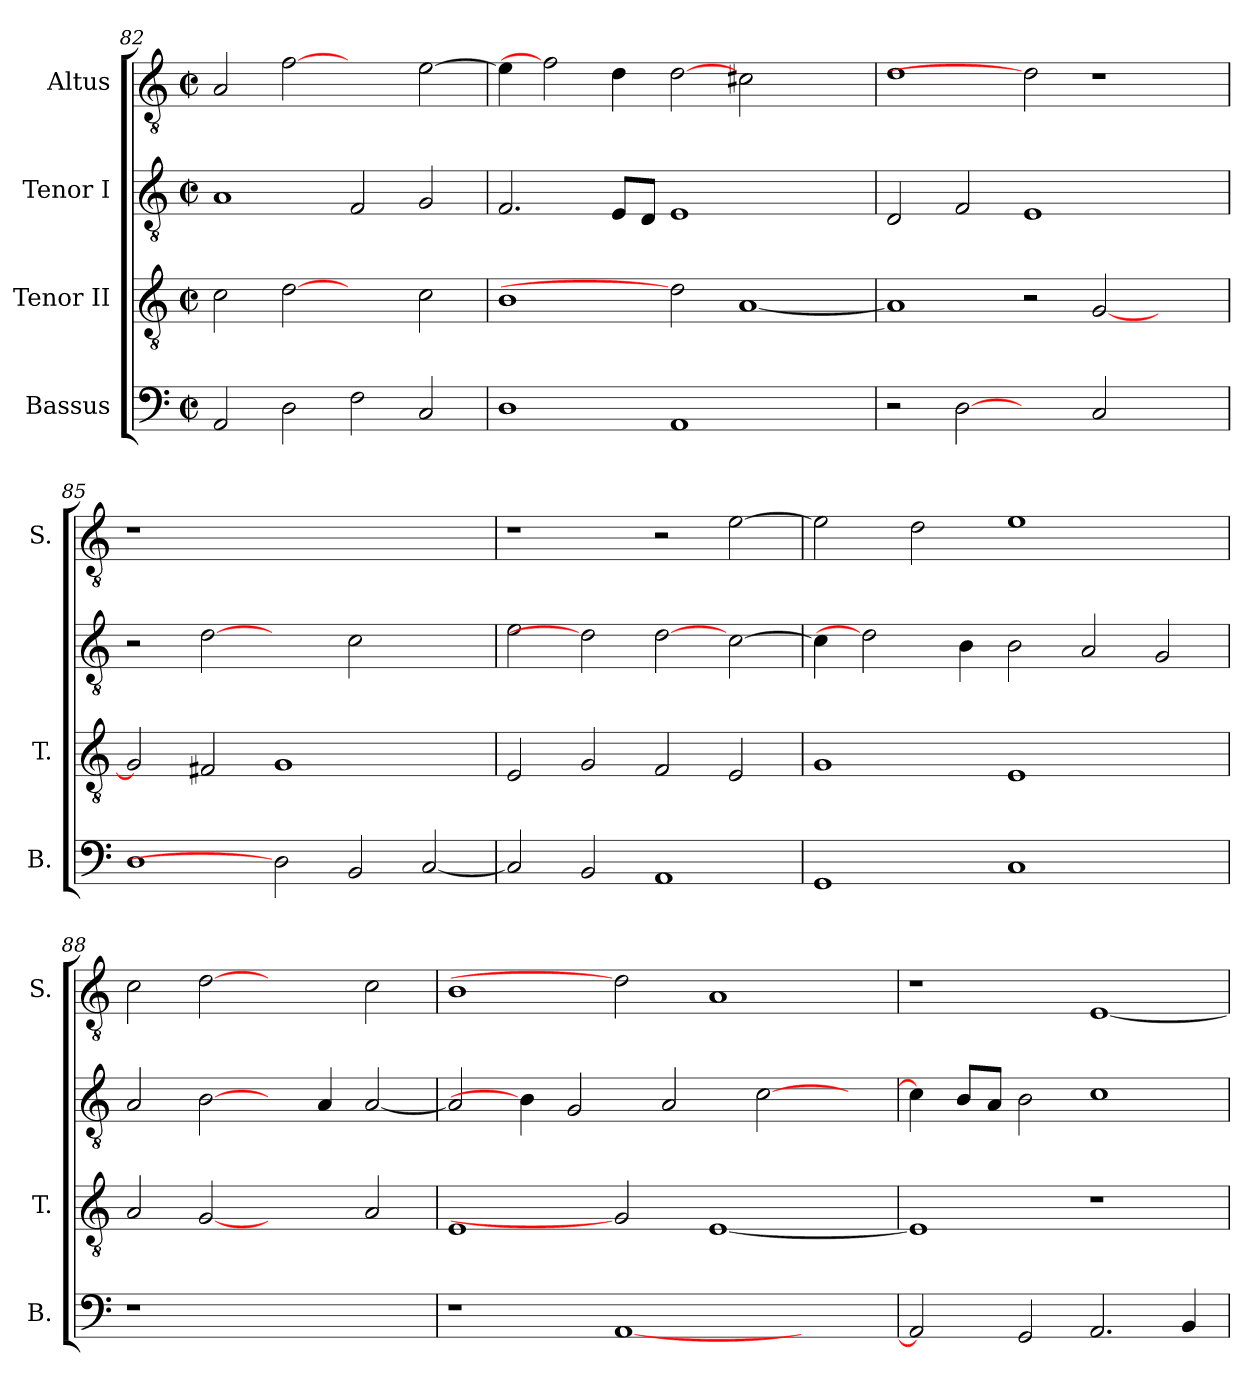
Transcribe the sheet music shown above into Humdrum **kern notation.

**kern	**kern	**kern	**kern
*part4	*part3	*part2	*part1
*staff4	*staff3	*staff2	*staff1
*I"Bassus	*I"Tenor II	*I"Tenor I	*I"Altus
*I'B.	*I'T.	*	*I'S.
*clefF4	*clefGv2	*clefGv2	*clefGv2
*	*ITrd7c12	*ITrd7c12	*ITrd7c12
*k[]	*k[]	*k[]	*k[]
*C:	*C:	*C:	*C:
*M2/2	*M2/2	*M2/2	*M2/2
*met(c|)	*met(c|)	*met(c|)	*met(c|)
=82	=82	=82	=82
2AAi/	2Ci\	1AAi	2AAi/
2Di\	[2Di	.	[2Fi
2Fi\	2ryy	2FFi/	2ryy
2Ci/	2Ci\	2GGi/	[>2Ei\
!!LO:LB:g=z
=83	=83	=83	=83
1Di	1BBi	2.FFi/	4Ei\]
.	.	.	2Fi]
.	.	8EEi/L	4Di\
.	.	8DDi/J	.
1AAi	2Di]	1EEi	[2Di
.	[<1AAi	.	2C#Xi\
2ryy	.	2ryy	2ryy
=84	=84	=84	=84
2r	1AAi]	2DDi/	1Di
[2Di	.	2FFi/	.
2ryy	2r	1EEi	2Di]
2Ci/	[<2GGi/	.	1r
2ryy	2ryy	2ryy	.
=85	=85	=85	=85
!	!	!	!LO:N:vis=1
1Di	2GGi/]	2r	1r
.	2FF#Xi/	[2Di	.
2Di]	1GGi	2ryy	1.ryy
2BBi/	.	2Ci\	.
[<2Ci/	2ryy	2ryy	.
=86	=86	=86	=86
2Ci/]	2EEi/	2Ei\	1r
2BBi/	2GGi/	2Di]	.
1AAi	2FFi/	[2Di	2r
.	2EEi/	[>2Ci\	[>2Ei\
=87	=87	=87	=87
1GGi	1GGi	4Ci\]	2Ei\]
.	.	2Di]	.
.	.	.	2Di\
.	.	4BBi\	.
1Ci	1EEi	2BBi\	1Ei
.	.	2AAi/	.
2ryy	2ryy	2GGi/	2ryy
!!LO:PB:g=z
=88	=88	=88	=88
!LO:N:vis=1	!	!	!
1r	2AAi/	2AAi/	2Ci\
.	[2GGi	[2BBi\	[2Di
1ryy	2ryy	4ryy	2ryy
.	.	4AAi/	.
.	2AAi/	[<2AAi/	2Ci\
=89	=89	=89	=89
1r	1EEi	2AAi/]	1BBi
.	.	4BBi\]	.
.	.	2GGi/	.
[<1AAi	2GGi]	.	2Di]
.	.	2AAi/	.
.	[<1EEi	.	1AAi
.	.	[>2Ci\	.
2ryy	.	.	.
.	.	4ryy	.
=90	=90	=90	=90
2AAi/]	1EEi]	4Ci\]	1r
.	.	8BBi/L	.
.	.	8AAi/J	.
2GGi/	.	2BBi\	.
2.AAi/	1r	1Ci	[<1EEi
4BBi/	.	.	.
=	=	=	=
*-	*-	*-	*-
